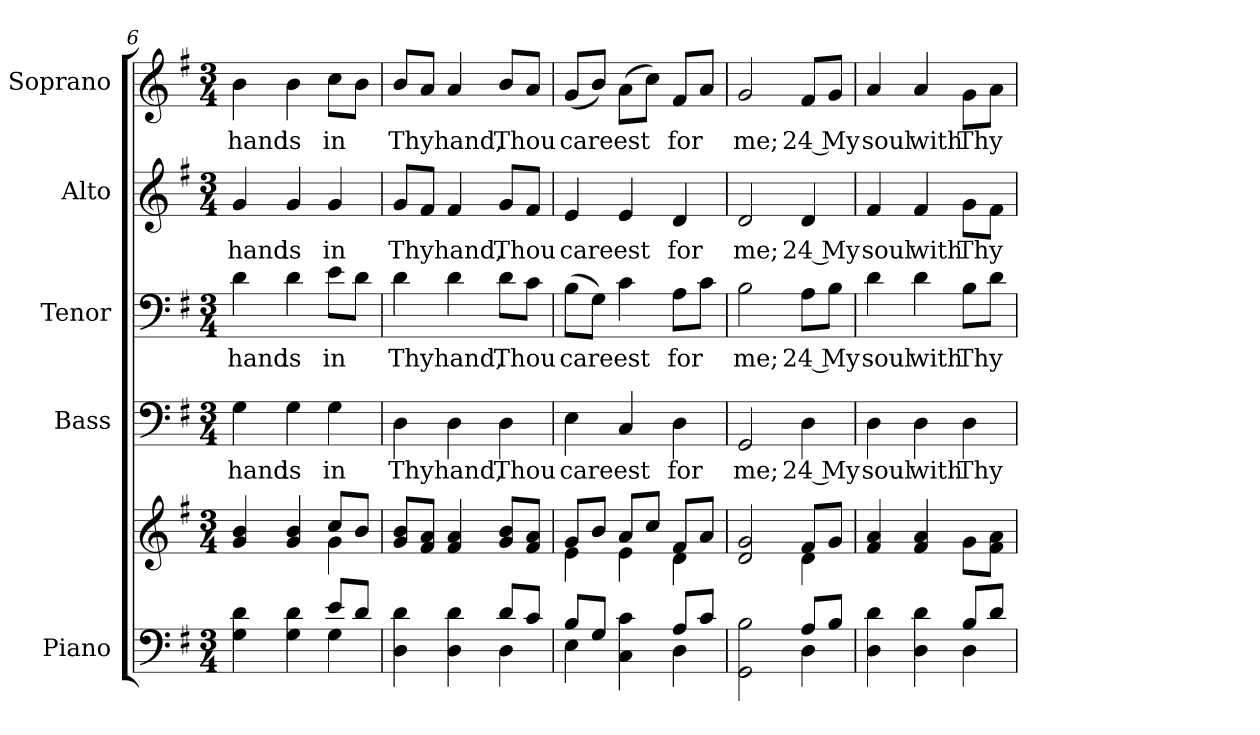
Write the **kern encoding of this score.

**kern	**kern	**kern	**text	**kern	**text	**kern	**text	**kern	**text
*part5	*part5	*part4	*part4	*part3	*part3	*part2	*part2	*part1	*part1
*staff6	*staff5	*staff4	*staff4	*staff3	*staff3	*staff2	*staff2	*staff1	*staff1
*I"Piano	*	*I"Bass	*	*I"Tenor	*	*I"Alto	*	*I"Soprano	*
*I'Pno.	*	*I'B.	*	*I'T.	*	*I'A.	*	*I'S.	*
*clefF4	*clefG2	*clefF4	*	*clefF4	*	*clefG2	*	*clefG2	*
*k[f#]	*k[f#]	*k[f#]	*	*k[f#]	*	*k[f#]	*	*k[f#]	*
*G:	*G:	*G:	*	*G:	*	*G:	*	*G:	*
*M3/4	*M3/4	*M3/4	*	*M3/4	*	*M3/4	*	*M3/4	*
=6	=6	=6	=6	=6	=6	=6	=6	=6	=6
*^	*^	*	*	*	*	*	*	*	*
!	!	!	!	!	!LO:LY:b:color=#000000	!	!	!	!	!	!
!	!	!	!	!	!	!	!LO:LY:b:color=#000000	!	!	!	!
!	!	!	!	!	!	!	!	!	!LO:LY:b:color=#000000	!	!
!	!	!	!	!	!	!	!	!	!	!	!LO:LY:b:color=#000000
4Gi\ 4di	2ryy	4gi/ 4bi	2ryy	4Gi\	hand	4di\	hand	4gi/	hand	4bi\	hand
!	!	!	!	!	!LO:LY:b:color=#000000	!	!	!	!	!	!
!	!	!	!	!	!	!	!LO:LY:b:color=#000000	!	!	!	!
!	!	!	!	!	!	!	!	!	!LO:LY:b:color=#000000	!	!
!	!	!	!	!	!	!	!	!	!	!	!LO:LY:b:color=#000000
4Gi\ 4di	.	4gi/ 4bi	.	4Gi\	is	4di\	is	4gi/	is	4bi\	is
!	!	!	!	!	!LO:LY:b:color=#000000	!	!	!	!	!	!
!	!	!	!	!	!	!	!LO:LY:b:color=#000000	!	!	!	!
!	!	!	!	!	!	!	!	!	!LO:LY:b:color=#000000	!	!
!	!	!	!	!	!	!	!	!	!	!	!LO:LY:b:color=#000000
8ei/L	4Gi\	8cci/L	4gi\	4Gi\	in	8ei\L	in	4gi/	in	8cci\L	in
8di/J	.	8bi/J	.	.	.	8di\J	.	.	.	8bi\J	.
*	*	*v	*v	*	*	*	*	*	*	*	*
=7	=7	=7	=7	=7	=7	=7	=7	=7	=7	=7
!	!	!	!	!LO:LY:b:color=#000000	!	!	!	!	!	!
!	!	!	!	!	!	!LO:LY:b:color=#000000	!	!	!	!
!	!	!	!	!	!	!	!	!LO:LY:b:color=#000000	!	!
!	!	!	!	!	!	!	!	!	!	!LO:LY:b:color=#000000
4Di\ 4di	2ryy	8gi/ 8biL	4Di\	Thy	4di\	Thy	8gi/L	Thy	8bi/L	Thy
.	.	8f#i/ 8aiJ	.	.	.	.	8f#i/J	.	8ai/J	.
!	!	!	!	!LO:LY:b:color=#000000	!	!	!	!	!	!
!	!	!	!	!	!	!LO:LY:b:color=#000000	!	!	!	!
!	!	!	!	!	!	!	!	!LO:LY:b:color=#000000	!	!
!	!	!	!	!	!	!	!	!	!	!LO:LY:b:color=#000000
4Di\ 4di	.	4f#i/ 4ai	4Di\	hand,	4di\	hand,	4f#i/	hand,	4ai/	hand,
!	!	!	!	!LO:LY:b:color=#000000	!	!	!	!	!	!
!	!	!	!	!	!	!LO:LY:b:color=#000000	!	!	!	!
!	!	!	!	!	!	!	!	!LO:LY:b:color=#000000	!	!
!	!	!	!	!	!	!	!	!	!	!LO:LY:b:color=#000000
8di/L	4Di\	8gi/ 8biL	4Di\	Thou	8di\L	Thou	8gi/L	Thou	8bi/L	Thou
8ci/J	.	8f#i/ 8aiJ	.	.	8ci\J	.	8f#i/J	.	8ai/J	.
=8	=8	=8	=8	=8	=8	=8	=8	=8	=8	=8
*	*	*^	*	*	*	*	*	*	*	*
!	!	!	!	!	!LO:LY:b:color=#000000	!	!	!	!	!	!
!	!	!	!	!	!	!	!LO:LY:b:color=#000000	!	!	!	!
!	!	!	!	!	!	!	!	!	!LO:LY:b:color=#000000	!	!
!	!	!	!	!	!	!	!	!	!	!	!LO:LY:b:color=#000000
8Bi/L	4Ei\	8gi/L	4ei\	4Ei\	care	(8Bi\L	care	4ei/	care	(8gi/L	care
8Gi/J	.	8bi/J	.	.	.	8Gi\J)	.	.	.	8bi/J)	.
!	!	!	!	!	!LO:LY:b:color=#000000	!	!	!	!	!	!
!	!	!	!	!	!	!	!LO:LY:b:color=#000000	!	!	!	!
!	!	!	!	!	!	!	!	!	!LO:LY:b:color=#000000	!	!
!	!	!	!	!	!	!	!	!	!	!	!LO:LY:b:color=#000000
4Ci\ 4ci	4ryy	8ai/L	4ei\	4Ci/	est	4ci\	est	4ei/	est	(8ai\L	est
.	.	8cci/J	.	.	.	.	.	.	.	8cci\J)	.
!	!	!	!	!	!LO:LY:b:color=#000000	!	!	!	!	!	!
!	!	!	!	!	!	!	!LO:LY:b:color=#000000	!	!	!	!
!	!	!	!	!	!	!	!	!	!LO:LY:b:color=#000000	!	!
!	!	!	!	!	!	!	!	!	!	!	!LO:LY:b:color=#000000
8Ai/L	4Di\	8f#i/L	4di\	4Di\	for	8Ai\L	for	4di/	for	8f#i/L	for
8ci/J	.	8ai/J	.	.	.	8ci\J	.	.	.	8ai/J	.
!!LO:PB:g=z
=9	=9	=9	=9	=9	=9	=9	=9	=9	=9	=9	=9
!	!	!	!	!	!LO:LY:b:color=#000000	!	!	!	!	!	!
!	!	!	!	!	!	!	!LO:LY:b:color=#000000	!	!	!	!
!	!	!	!	!	!	!	!	!	!LO:LY:b:color=#000000	!	!
!	!	!	!	!	!	!	!	!	!	!	!LO:LY:b:color=#000000
2GGi\ 2Bi	2ryy	2di/ 2gi	2ryy	2GGi/	me;	2Bi\	me;	2di/	me;	2gi/	me;
!	!	!	!	!	!LO:LY:b:color=#000000	!	!	!	!	!	!
!	!	!	!	!	!	!	!LO:LY:b:color=#000000	!	!	!	!
!	!	!	!	!	!	!	!	!	!LO:LY:b:color=#000000	!	!
!	!	!	!	!	!	!	!	!	!	!	!LO:LY:b:color=#000000
8Ai/L	4Di\	8f#i/L	4di\	4Di\	24 My	8Ai\L	24 My	4di/	24 My	8f#i/L	24 My
8Bi/J	.	8gi/J	.	.	.	8Bi\J	.	.	.	8gi/J	.
*	*	*v	*v	*	*	*	*	*	*	*	*
=10	=10	=10	=10	=10	=10	=10	=10	=10	=10	=10
!	!	!	!	!LO:LY:b:color=#000000	!	!	!	!	!	!
!	!	!	!	!	!	!LO:LY:b:color=#000000	!	!	!	!
!	!	!	!	!	!	!	!	!LO:LY:b:color=#000000	!	!
!	!	!	!	!	!	!	!	!	!	!LO:LY:b:color=#000000
4Di\ 4di	2ryy	4f#i/ 4ai	4Di\	soul	4di\	soul	4f#i/	soul	4ai/	soul
!	!	!	!	!LO:LY:b:color=#000000	!	!	!	!	!	!
!	!	!	!	!	!	!LO:LY:b:color=#000000	!	!	!	!
!	!	!	!	!	!	!	!	!LO:LY:b:color=#000000	!	!
!	!	!	!	!	!	!	!	!	!	!LO:LY:b:color=#000000
4Di\ 4di	.	4f#i/ 4ai	4Di\	with	4di\	with	4f#i/	with	4ai/	with
!	!	!	!	!LO:LY:b:color=#000000	!	!	!	!	!	!
!	!	!	!	!	!	!LO:LY:b:color=#000000	!	!	!	!
!	!	!	!	!	!	!	!	!LO:LY:b:color=#000000	!	!
!	!	!	!	!	!	!	!	!	!	!LO:LY:b:color=#000000
8Bi/L	4Di\	8gi\L	4Di\	Thy	8Bi\L	Thy	8gi\L	Thy	8gi\L	Thy
8di/J	.	8f#i\ 8aiJ	.	.	8di\J	.	8f#i\J	.	8ai\J	.
*v	*v	*	*	*	*	*	*	*	*	*
=	=	=	=	=	=	=	=	=	=
*-	*-	*-	*-	*-	*-	*-	*-	*-	*-
